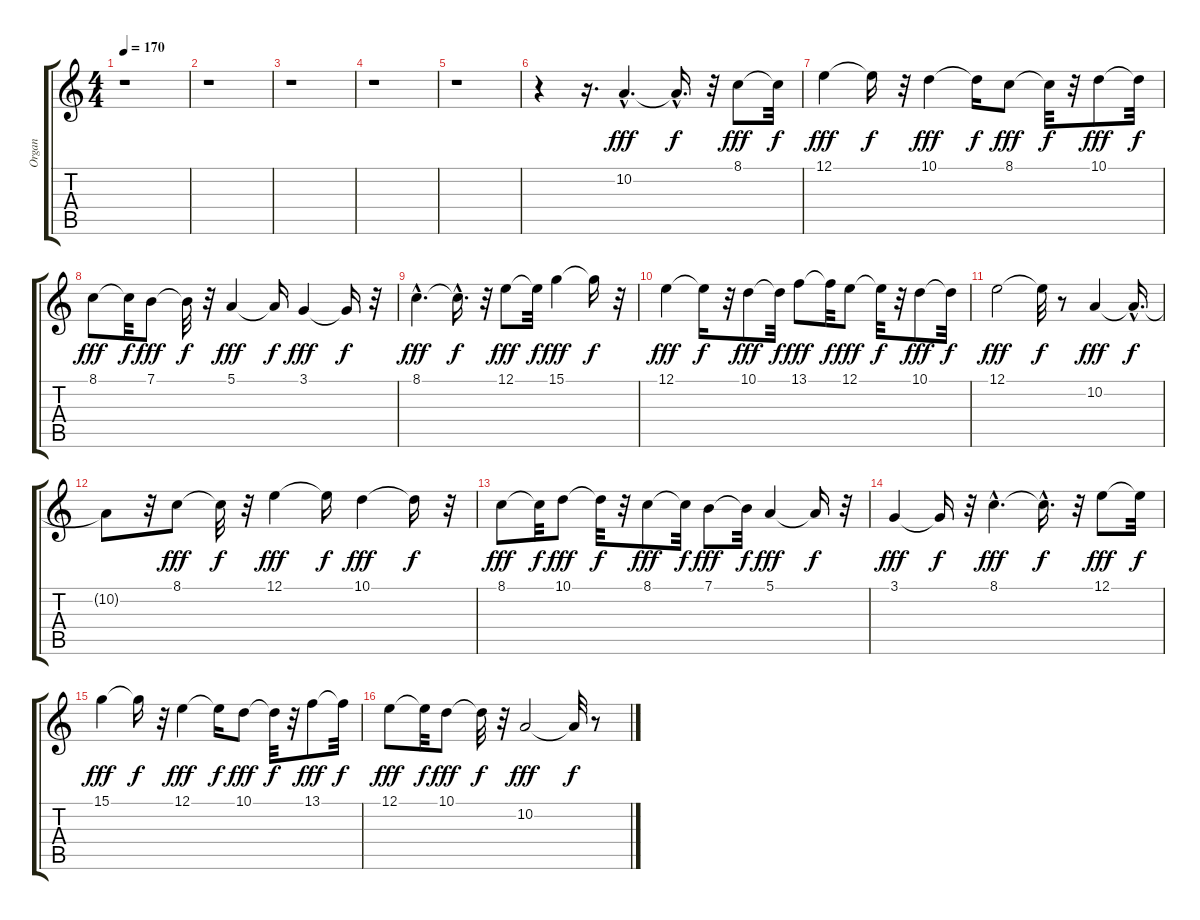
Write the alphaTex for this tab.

\track ("Organ" "Organ") {instrument churchorgan}
\staff {score tabs}
\tuning (E4 B3 G3 D3 A2 E2) {hide}
\ts (4 4)
\tempo 170
\clef g2
\ks c
r.1{dy fff instrument churchorgan} |
r.1 |
r.1 |
r.1 |
r.1 |
r.4 r.16{d} 10.2{hac}.4{d} 10.2{hac t}.16{d dy f} r.32 8.1.8{dy fff} 8.1{t}.32{dy f} |
12.1.4{dy fff} 12.1{t}.16{dy f} r.32 10.1.4{dy fff} 10.1{t}.16{dy f} 8.1.8{dy fff} 8.1{t}.32{dy f} r.32 10.1.8{dy fff} 10.1{t}.32{dy f} |
8.1.8{dy fff} 8.1{t}.32{dy f} 7.1.8{dy fff} 7.1{t}.32{dy f} r.32 5.1.4{dy fff} 5.1{t}.16{dy f} 3.1.4{dy fff} 3.1{t}.16{dy f} r.32 |
8.1{hac}.4{d dy fff} 8.1{hac t}.16{d dy f} r.32 12.1.8{dy fff} 12.1{t}.32{dy f} 15.1.4{dy fff} 15.1{t}.16{dy f} r.32 |
12.1.4{dy fff} 12.1{t}.16{dy f} r.32 10.1.8{dy fff} 10.1{t}.32{dy f} 13.1.8{dy fff} 13.1{t}.32{dy f} 12.1.8{dy fff} 12.1{t}.32{dy f} r.32 10.1.8{dy fff} 10.1{t}.32{dy f} |
12.1.2{dy fff} 12.1{t}.32{dy f} r.8 10.2.4{dy fff} 10.2{hac t}.16{d dy f} |
10.2{t}.8 r.32 8.1.8{dy fff} 8.1{t}.32{dy f} r.32 12.1.4{dy fff} 12.1{t}.16{dy f} 10.1.4{dy fff} 10.1{t}.16{dy f} r.32 |
8.1.8{dy fff} 8.1{t}.32{dy f} 10.1.8{dy fff} 10.1{t}.32{dy f} r.32 8.1.8{dy fff} 8.1{t}.32{dy f} 7.1.8{dy fff} 7.1{t}.32{dy f} 5.1.4{dy fff} 5.1{t}.16{dy f} r.32 |
3.1.4{dy fff} 3.1{t}.16{dy f} r.32 8.1{hac}.4{d dy fff} 8.1{hac t}.16{d dy f} r.32 12.1.8{dy fff} 12.1{t}.32{dy f} |
15.1.4{dy fff} 15.1{t}.16{dy f} r.32 12.1.4{dy fff} 12.1{t}.16{dy f} 10.1.8{dy fff} 10.1{t}.32{dy f} r.32 13.1.8{dy fff} 13.1{t}.32{dy f} |
12.1.8{dy fff} 12.1{t}.32{dy f} 10.1.8{dy fff} 10.1{t}.32{dy f} r.32 10.2.2{dy fff} 10.2{t}.32{dy f} r.8
